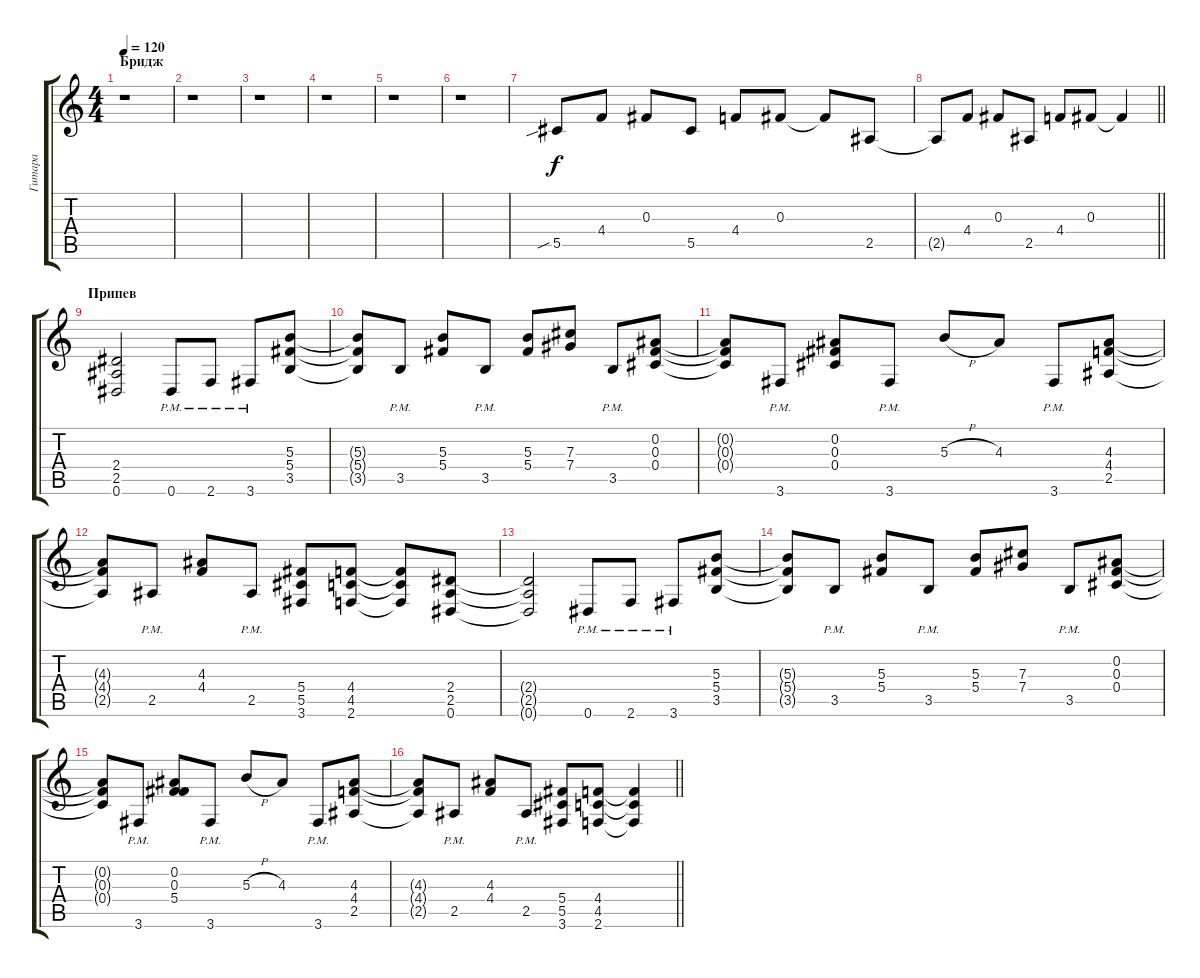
\track ("Гитара" "Гитара") {instrument distortionguitar}
\staff {score tabs}
\tuning (Eb4 Bb3 Gb3 Db3 Ab2 Eb2) {hide}
\ts (4 4)
\section ("" "Бридж")
\tempo 120
\clef g2
\ks c
r.1{dy f} |
r.1 |
r.1 |
r.1 |
r.1 |
r.1 |
5.5{sib}.8 4.4.8 0.3.8 5.5.8 4.4.8 0.3.8 0.3{t}.8 2.5.8 |
\barLineRight lightlight
2.5{t}.8 4.4.8 0.3.8 2.5.8 4.4.8 0.3.8 0.3{t}.4 |
\section ("" "Припев")
(2.4 2.5 0.6).2 0.6{pm}.8 2.6{pm}.8 3.6{pm}.8 (5.3 5.4 3.5).8 |
(5.3{t} 5.4{t} 3.5{t}).8 3.5{pm}.8 (5.3 5.4).8 3.5{pm}.8 (5.3 5.4).8 (7.3 7.4).8 3.5{pm}.8 (0.2 0.3 0.4).8 |
(0.2{t} 0.3{t} 0.4{t}).8 3.6{pm}.8 (0.2 0.3 0.4).8 3.6{pm}.8 5.3{h}.8 4.3.8 3.6{pm}.8 (4.3 4.4 2.5).8 |
(4.3{t} 4.4{t} 2.5{t}).8 2.5{pm}.8 (4.3 4.4).8 2.5{pm}.8 (5.4 5.5 3.6).8 (4.4 4.5 2.6).8 (4.4{t} 4.5{t} 2.6{t}).8 (2.4 2.5 0.6).8 |
(2.4{t} 2.5{t} 0.6{t}).2 0.6{pm}.8 2.6{pm}.8 3.6{pm}.8 (5.3 5.4 3.5).8 |
(5.3{t} 5.4{t} 3.5{t}).8 3.5{pm}.8 (5.3 5.4).8 3.5{pm}.8 (5.3 5.4).8 (7.3 7.4).8 3.5{pm}.8 (0.2 0.3 0.4).8 |
(0.2{t} 0.3{t} 0.4{t}).8 3.6{pm}.8 (0.2 0.3 5.4).8 3.6{pm}.8 5.3{h}.8 4.3.8 3.6{pm}.8 (4.3 4.4 2.5).8 |
\barLineRight lightlight
(4.3{t} 4.4{t} 2.5{t}).8 2.5{pm}.8 (4.3 4.4).8 2.5{pm}.8 (5.4 5.5 3.6).8 (4.4 4.5 2.6).8 (4.4{t} 4.5{t} 2.6{t}).4
